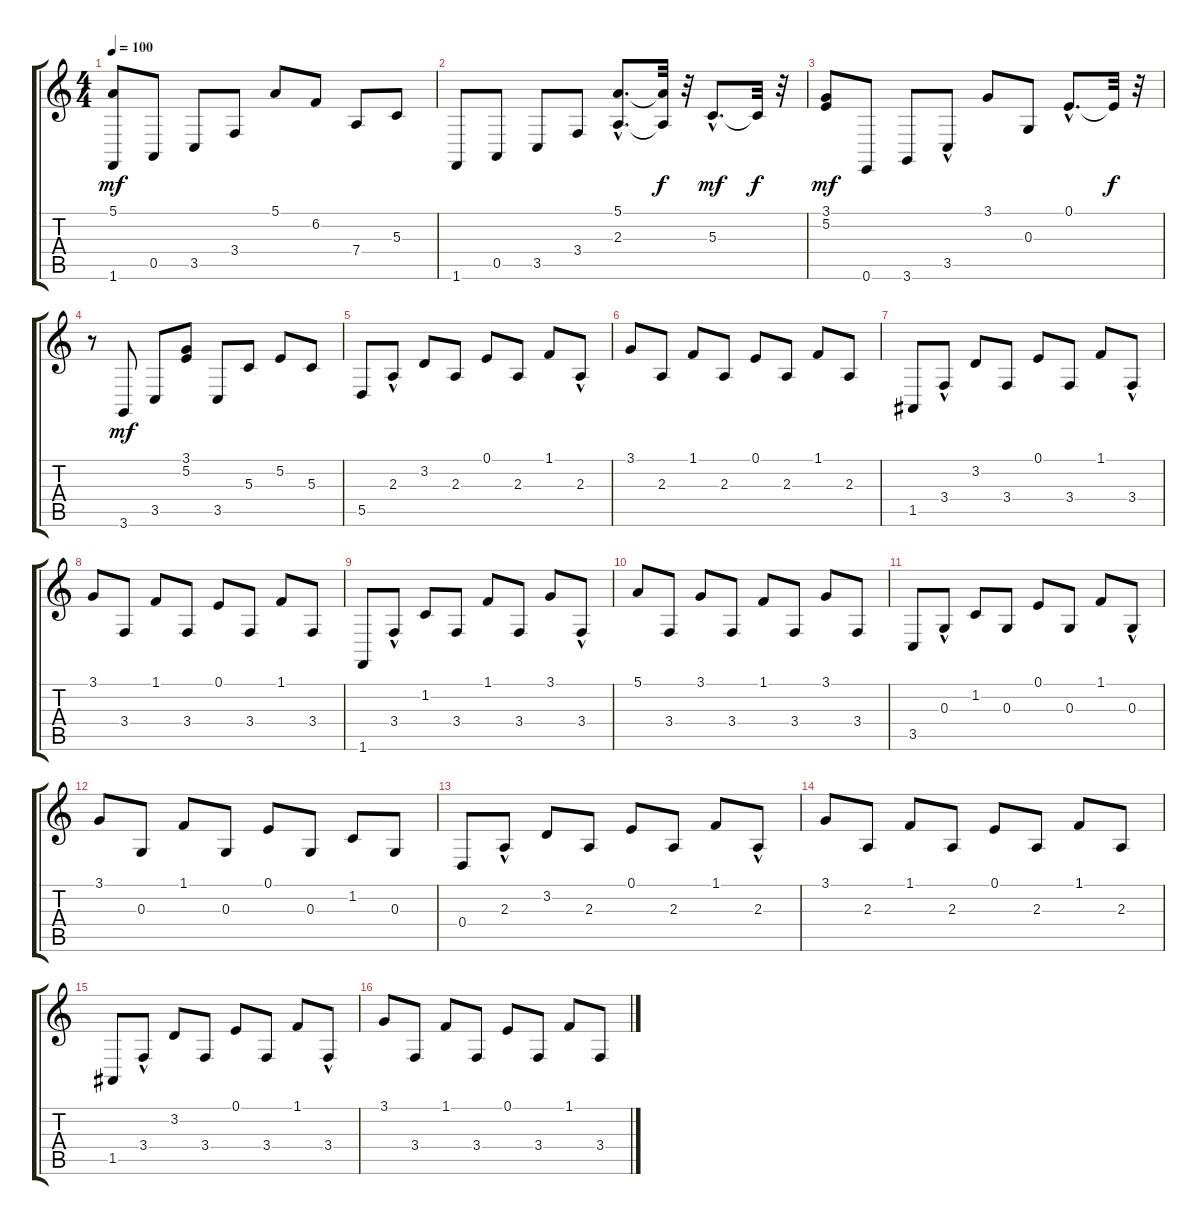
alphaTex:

\track "" {instrument acousticgrandpiano}
\staff {score tabs}
\tuning (E4 B3 G3 D3 A2 E2) {hide}
\ts (4 4)
\tempo 100
\clef g2
\ks c
(5.1 1.6).8{dy mf} 0.5.8 3.5.8 3.4.8 5.1.8 6.2.8 7.4.8 5.3.8 |
1.6.8 0.5.8 3.5.8 3.4.8 (5.1{hac} 2.3{hac}).8{d} (5.1{t} 2.3{t}).32{dy f} r.32 5.3{hac}.8{d dy mf} 5.3{t}.32{dy f} r.32 |
(3.1 5.2).8{dy mf} 0.6.8 3.6.8 3.5{hac}.8 3.1.8 0.3.8 0.1{hac}.8{d} 0.1{t}.32{dy f} r.32 |
r.8 3.6.8{dy mf} 3.5.8 (3.1 5.2).8 3.5.8 5.3.8 5.2.8 5.3.8 |
5.5.8 2.3{hac}.8 3.2.8 2.3.8 0.1.8 2.3.8 1.1.8 2.3{hac}.8 |
3.1.8 2.3.8 1.1.8 2.3.8 0.1.8 2.3.8 1.1.8 2.3.8 |
1.5.8 3.4{hac}.8 3.2.8 3.4.8 0.1.8 3.4.8 1.1.8 3.4{hac}.8 |
3.1.8 3.4.8 1.1.8 3.4.8 0.1.8 3.4.8 1.1.8 3.4.8 |
1.6.8 3.4{hac}.8 1.2.8 3.4.8 1.1.8 3.4.8 3.1.8 3.4{hac}.8 |
5.1.8 3.4.8 3.1.8 3.4.8 1.1.8 3.4.8 3.1.8 3.4.8 |
3.5.8 0.3{hac}.8 1.2.8 0.3.8 0.1.8 0.3.8 1.1.8 0.3{hac}.8 |
3.1.8 0.3.8 1.1.8 0.3.8 0.1.8 0.3.8 1.2.8 0.3.8 |
0.4.8 2.3{hac}.8 3.2.8 2.3.8 0.1.8 2.3.8 1.1.8 2.3{hac}.8 |
3.1.8 2.3.8 1.1.8 2.3.8 0.1.8 2.3.8 1.1.8 2.3.8 |
1.5.8 3.4{hac}.8 3.2.8 3.4.8 0.1.8 3.4.8 1.1.8 3.4{hac}.8 |
3.1.8 3.4.8 1.1.8 3.4.8 0.1.8 3.4.8 1.1.8 3.4.8
